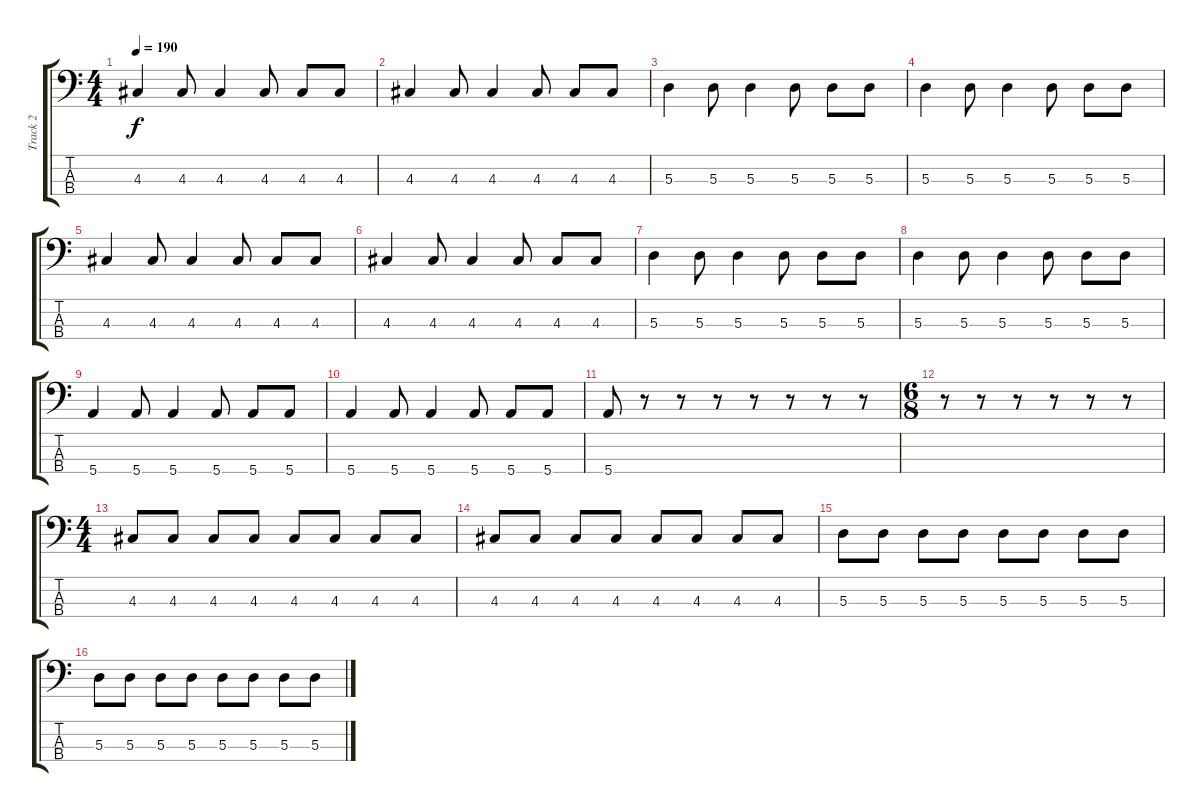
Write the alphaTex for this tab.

\track ("Track 2" "Track 2") {instrument electricbasspick}
\staff {score tabs}
\tuning (G2 D2 A1 E1) {hide}
\ts (4 4)
\tempo 190
\clef f4
\ks c
4.3.4{dy f} 4.3.8 4.3.4 4.3.8 4.3.8 4.3.8 |
4.3.4 4.3.8 4.3.4 4.3.8 4.3.8 4.3.8 |
5.3.4 5.3.8 5.3.4 5.3.8 5.3.8 5.3.8 |
5.3.4 5.3.8 5.3.4 5.3.8 5.3.8 5.3.8 |
4.3.4 4.3.8 4.3.4 4.3.8 4.3.8 4.3.8 |
4.3.4 4.3.8 4.3.4 4.3.8 4.3.8 4.3.8 |
5.3.4 5.3.8 5.3.4 5.3.8 5.3.8 5.3.8 |
5.3.4 5.3.8 5.3.4 5.3.8 5.3.8 5.3.8 |
5.4.4 5.4.8 5.4.4 5.4.8 5.4.8 5.4.8 |
5.4.4 5.4.8 5.4.4 5.4.8 5.4.8 5.4.8 |
5.4.8 r.8 r.8 r.8 r.8 r.8 r.8 r.8 |
\ts (6 8)
r.8 r.8 r.8 r.8 r.8 r.8 |
\ts (4 4)
4.3.8 4.3.8 4.3.8 4.3.8 4.3.8 4.3.8 4.3.8 4.3.8 |
4.3.8 4.3.8 4.3.8 4.3.8 4.3.8 4.3.8 4.3.8 4.3.8 |
5.3.8 5.3.8 5.3.8 5.3.8 5.3.8 5.3.8 5.3.8 5.3.8 |
5.3.8 5.3.8 5.3.8 5.3.8 5.3.8 5.3.8 5.3.8 5.3.8
